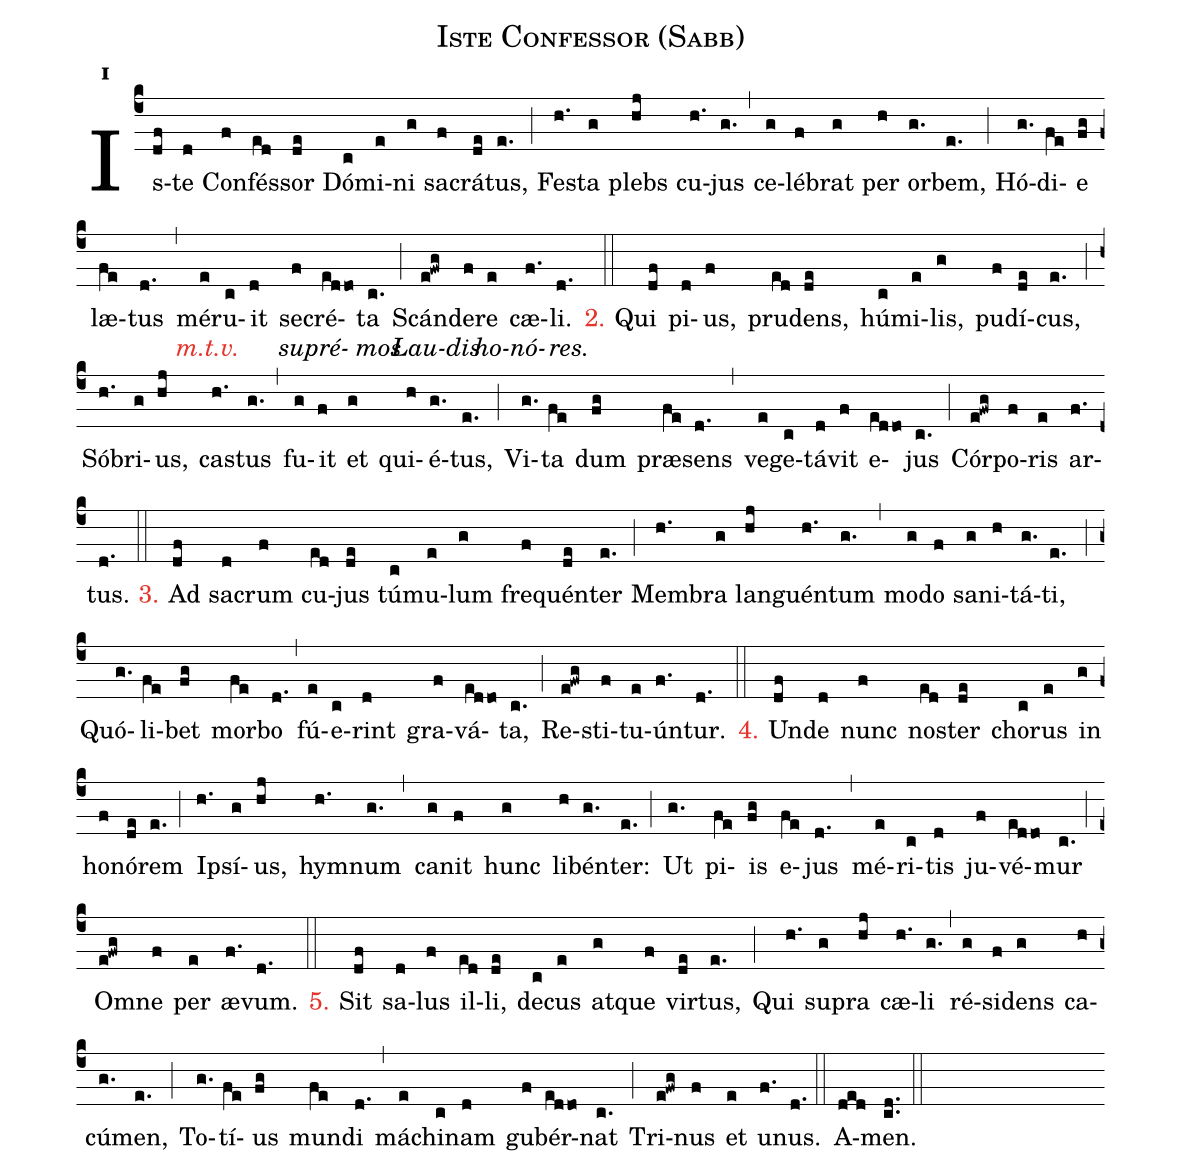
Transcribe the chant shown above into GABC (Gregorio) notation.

name:Iste Confessor (Sabb);
office-part:hy;
mode:1;
%%
initial-style: 1;
name: Iste Confessor;
mode: 1;
office-part: Hymnus;
annotation: Hymn.;
annotation: i;
nabc-lines:1;
%%
(c4) Is(df)te(d) Con(f)fés(ed)sor(de) Dó(c)mi(e)ni(g) sa(f)crá(de)tus,(e.) (;)
Fes(h.)ta(g) plebs(hj) cu(h.)jus(g.) (,) ce(g)lé(f)brat(g) per(h) or(g.)bem,(e.) (;)
Hó(g.)di(fe)e(fg) læ(fe)tus(d.) (,) mé[<c>m.t.v.</c>](e)ru(c)it(d) se[supré-](f)cré(eddo)ta[mos](c.) (;)
Scán[Lau-dis](e!fwg)de(f)re[ho-nó-](e) cæ(f.)li.[res.](d.) (::)

<c>2.</c> Qui(df) pi(d)us,(f) pru(ed)dens,(de) hú(c)mi(e)lis,(g) pu(f)dí(de)cus,(e.) (;)
Só(h.)bri(g)us,(hj) cas(h.)tus(g.) (,) fu(g)it(f) et(g) qui(h)é(g.)tus,(e.) (;)
Vi(g.)ta(fe) dum(fg) præ(fe)sens(d.) (,) ve(e)ge(c)tá(d)vit(f) e(eddo)jus(c.) (;)
Cór(e!fwg)po(f)ris(e) ar(f.)tus.(d.) (::)

<c>3.</c> Ad(df) sa(d)crum(f) cu(ed)jus(de) tú(c)mu(e)lum(g) fre(f)quén(de)ter(e.) (;)
Mem(h.)bra(g) lan(hj)guén(h.)tum(g.) (,) mo(g)do(f) sa(g)ni(h)tá(g.)ti,(e.) (;)
Quó(g.)li(fe)bet(fg) mor(fe)bo(d.) (,) fú(e)e(c)rint(d) gra(f)vá(eddo)ta,(c.) (;)
Re(e!fwg)sti(f)tu(e)ún(f.)tur.(d.) (::)

<c>4.</c> Un(df)de(d) nunc(f) nos(ed)ter(de) cho(c)rus(e) in(g) ho(f)nó(de)rem(e.) (;)
Ip(h.)sí(g)us,(hj) hym(h.)num(g.) (,) ca(g)nit(f) hunc(g) li(h)bén(g.)ter:(e.) (;)
Ut(g.) pi(fe)is(fg) e(fe)jus(d.) (,) mé(e)ri(c)tis(d) ju(f)vé(eddo)mur(c.) (;)
Om(e!fwg)ne(f) per(e) æ(f.)vum.(d.) (::)

<c>5.</c> Sit(df) sa(d)lus(f) il(ed)li,(de) de(c)cus(e) at(g)que(f) vir(de)tus,(e.) (;)
Qui(h.) su(g)pra(hj) cæ(h.)li(g.) (,) ré(g)si(f)dens(g) ca(h)cú(g.)men,(e.) (;)
To(g.)tí(fe)us(fg) mun(fe)di(d.) (,) má(e)chi(c)nam(d) gu(f)bér(eddo)nat(c.) (;)
Tri(e!fwg)nus(f) et(e) u(f.)nus.(d.) (::)
A(ded)men.(cd..) (::)
